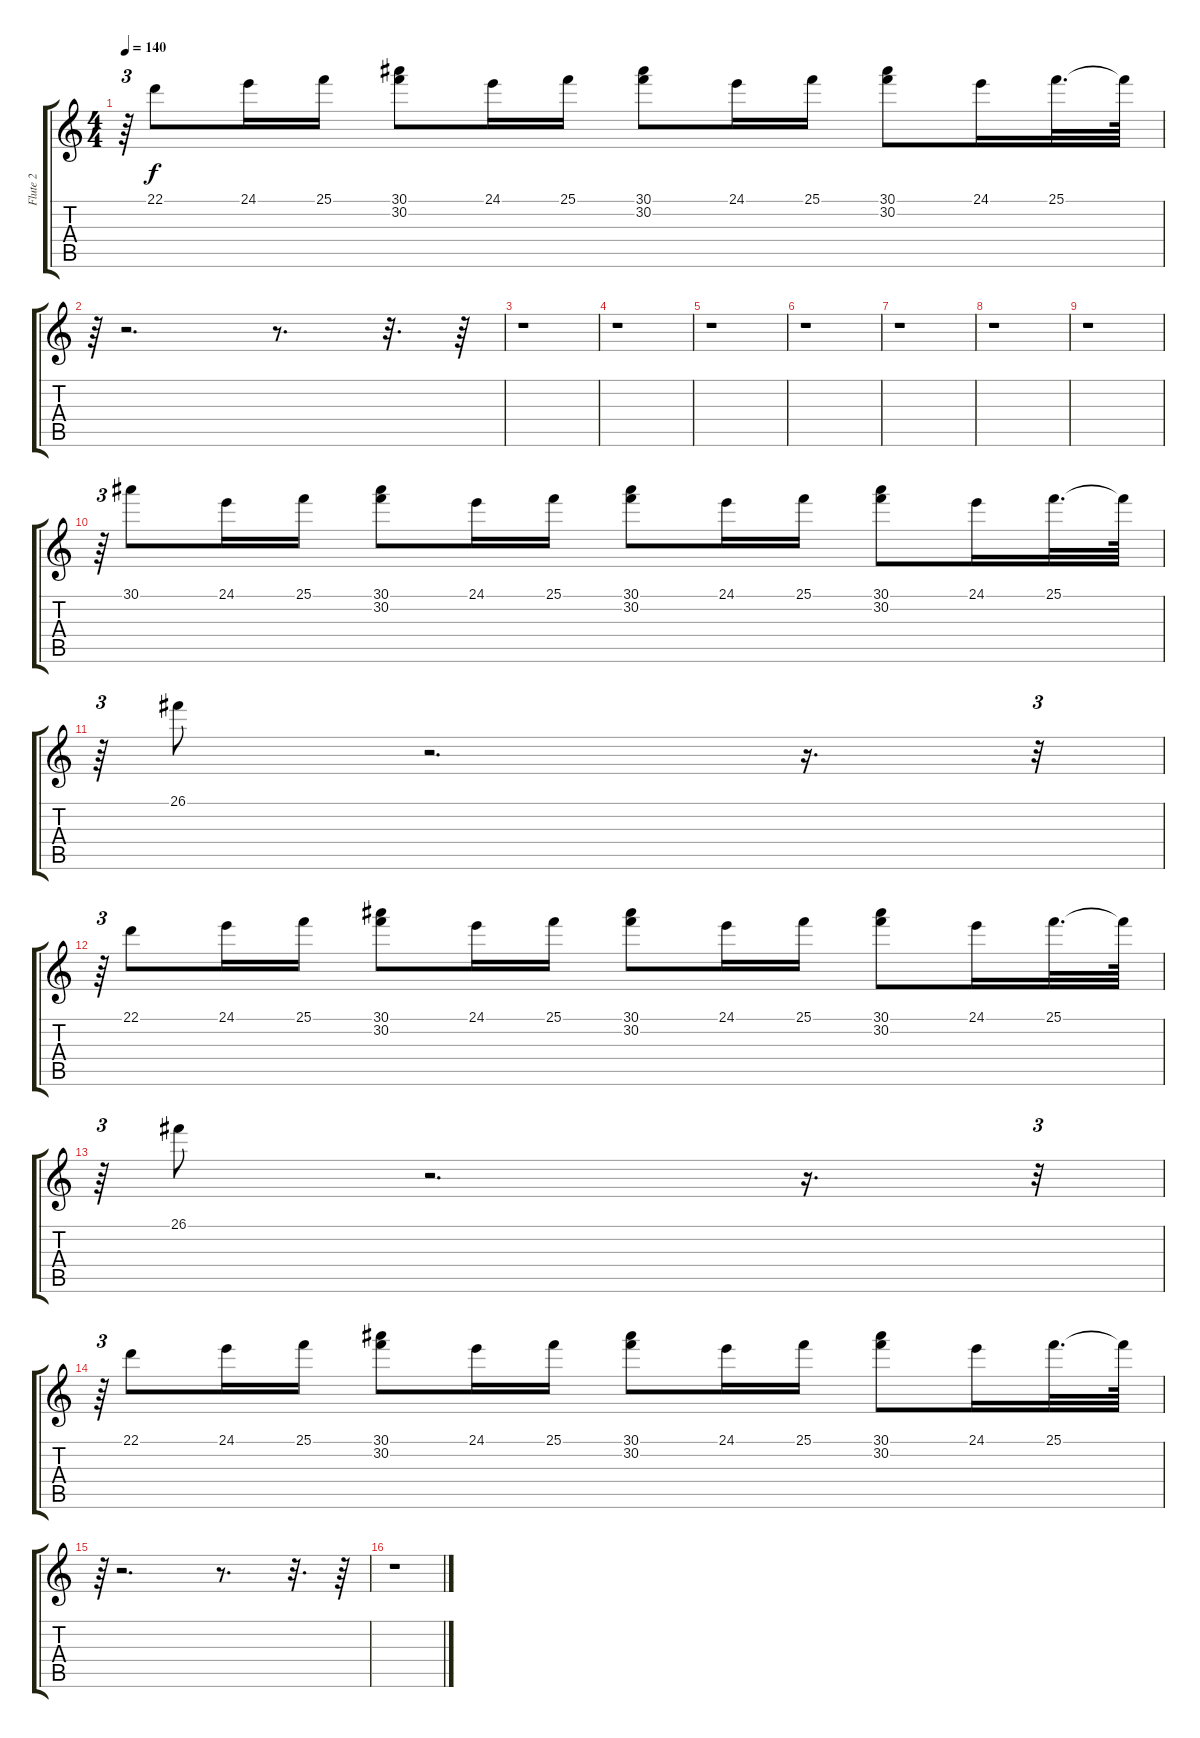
\track ("Flute 2" "Flute 2") {instrument flute}
\staff {score tabs}
\tuning (E4 B3 G3 D3 A2 E2) {hide}
\ts (4 4)
\tempo 140
\clef g2
\ks c
r.64{tu (3 2) dy f} 22.1.8 24.1.16 25.1.16 (30.1 30.2).8 24.1.16 25.1.16 (30.1 30.2).8 24.1.16 25.1.16 (30.1 30.2).8 24.1.16 25.1.32{d} 25.1{t}.64 |
r.64{tu (3 2)} r.2{d} r.8{d} r.32{d} r.64 |
r.1 |
r.1 |
r.1 |
r.1 |
r.1 |
r.1 |
r.1 |
r.64{tu (3 2)} 30.1.8 24.1.16 25.1.16 (30.1 30.2).8 24.1.16 25.1.16 (30.1 30.2).8 24.1.16 25.1.16 (30.1 30.2).8 24.1.16 25.1.32{d} 25.1{t}.64 |
r.64{tu (3 2)} 26.1.8 r.2{d} r.16{d} r.32{tu (3 2)} |
r.64{tu (3 2)} 22.1.8 24.1.16 25.1.16 (30.1 30.2).8 24.1.16 25.1.16 (30.1 30.2).8 24.1.16 25.1.16 (30.1 30.2).8 24.1.16 25.1.32{d} 25.1{t}.64 |
r.64{tu (3 2)} 26.1.8 r.2{d} r.16{d} r.32{tu (3 2)} |
r.64{tu (3 2)} 22.1.8 24.1.16 25.1.16 (30.1 30.2).8 24.1.16 25.1.16 (30.1 30.2).8 24.1.16 25.1.16 (30.1 30.2).8 24.1.16 25.1.32{d} 25.1{t}.64 |
r.64{tu (3 2)} r.2{d} r.8{d} r.32{d} r.64 |
r.1
